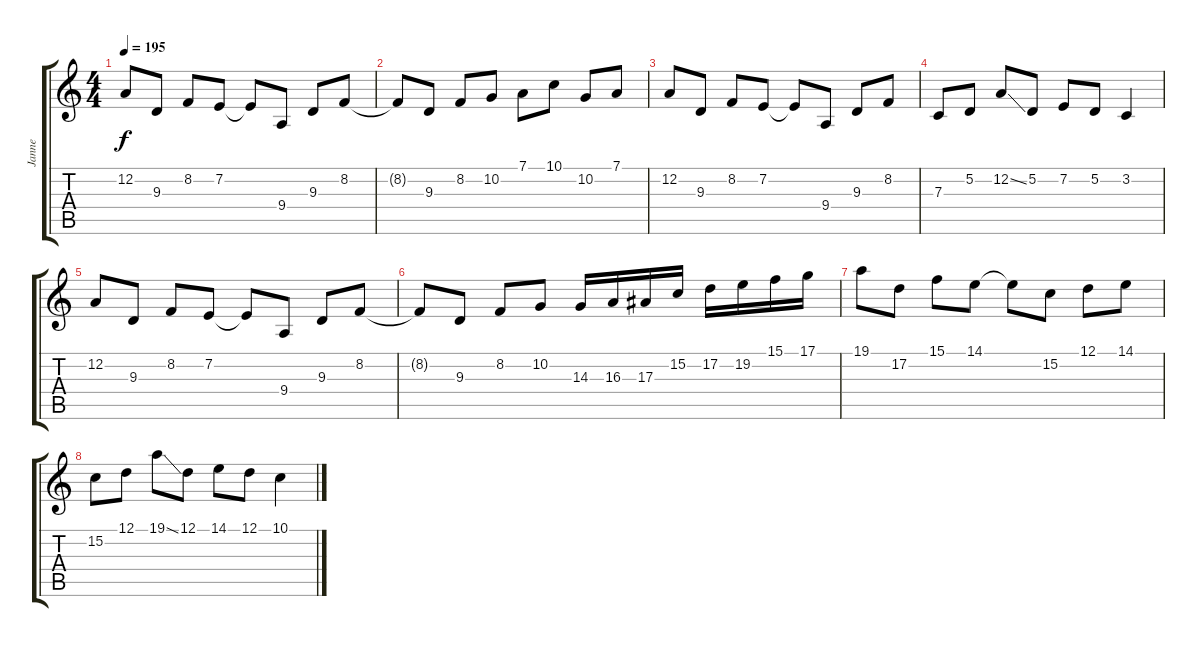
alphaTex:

\track ("Janne" "Janne") {instrument pad1newage}
\staff {score tabs}
\tuning (D4 A3 F3 C3 G2 C2) {hide}
\ts (4 4)
\tempo 195
\clef g2
\ks c
12.2.8{dy f volume 11 instrument lead1square} 9.3.8 8.2.8 7.2.8 7.2{t}.8 9.4.8 9.3.8 8.2.8 |
8.2{t}.8 9.3.8 8.2.8 10.2.8 7.1.8 10.1.8 10.2.8 7.1.8 |
12.2.8 9.3.8 8.2.8 7.2.8 7.2{t}.8 9.4.8 9.3.8 8.2.8 |
7.3.8 5.2.8 12.2{ss}.8 5.2.8 7.2.8 5.2.8 3.2.4 |
12.2.8{volume 11} 9.3.8 8.2.8 7.2.8 7.2{t}.8 9.4.8 9.3.8 8.2.8 |
8.2{t}.8 9.3.8 8.2.8 10.2.8 14.3.16 16.3.16 17.3.16 15.2.16 17.2.16 19.2.16 15.1.16 17.1.16 |
19.1.8 17.2.8 15.1.8 14.1.8 14.1{t}.8 15.2.8 12.1.8 14.1.8 |
15.2.8 12.1.8 19.1{ss}.8 12.1.8 14.1.8 12.1.8 10.1.4
